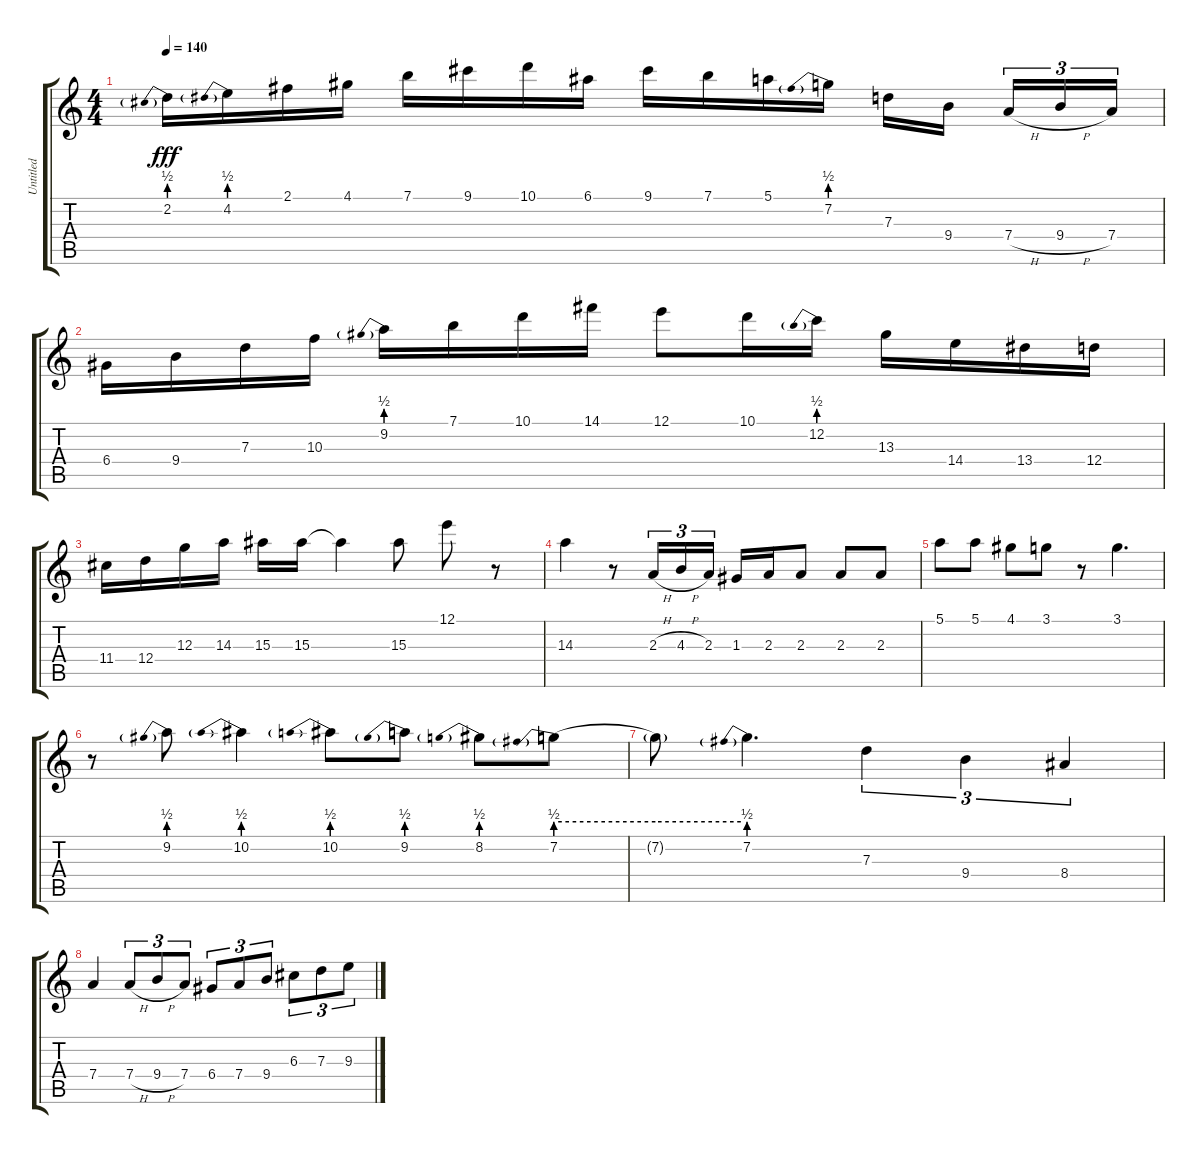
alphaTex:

\track ("Untitled" "Untitled") {instrument acousticguitarsteel}
\staff {score tabs}
\tuning (E4 B3 G3 D3 A2 E2) {hide}
\ts (4 4)
\tempo 140
\clef g2
\ks c
2.2{be (prebend 0 2 60 2)}.16{dy fff} 4.2{be (prebend 0 2 60 2)}.16 2.1.16 4.1.16 7.1.16 9.1.16 10.1.16 6.1.16 9.1.16 7.1.16 5.1.16 7.2{be (prebend 0 2 60 2)}.16 7.3.16 9.4.16{beam splitsecondary} 7.4{h}.16{tu (3 2)} 9.4{h}.16{tu (3 2)} 7.4.16{tu (3 2)} |
6.4.16 9.4.16 7.3.16 10.3.16 9.2{be (prebend 0 2 60 2)}.16 7.1.16 10.1.16 14.1.16 12.1.8 10.1.16 12.2{be (prebend 0 2 60 2)}.16 13.3.16 14.4.16 13.4.16 12.4.16 |
11.4.16 12.4.16 12.3.16 14.3.16 15.3.16 15.3.16 15.3{t}.4 15.3.8 12.1.8 r.8 |
14.3.4 r.8 2.3{h}.16{tu (3 2)} 4.3{h}.16{tu (3 2)} 2.3.16{tu (3 2)} 1.3.16 2.3.16 2.3.8 2.3.8 2.3.8 |
5.1.8 5.1.8 4.1.8 3.1.8 r.8 3.1.4{d} |
r.8 9.2{be (prebend 0 2 60 2)}.8 10.2{be (prebend 0 2 60 2)}.4 10.2{be (prebend 0 2 60 2)}.8 9.2{be (prebend 0 2 60 2)}.8 8.2{be (prebend 0 2 60 2)}.8 7.2{be (prebend 0 2 60 2)}.8 |
7.2{be (hold 0 2 60 2) t}.8 7.2{be (prebend 0 2 60 2)}.4{d} 7.3.4{tu (3 2)} 9.4.4{tu (3 2)} 8.4.4{tu (3 2)} |
7.4.4 7.4{h}.8{tu (3 2)} 9.4{h}.8{tu (3 2)} 7.4.8{tu (3 2)} 6.4.8{tu (3 2)} 7.4.8{tu (3 2)} 9.4.8{tu (3 2)} 6.3.8{tu (3 2)} 7.3.8{tu (3 2)} 9.3.8{tu (3 2)}
